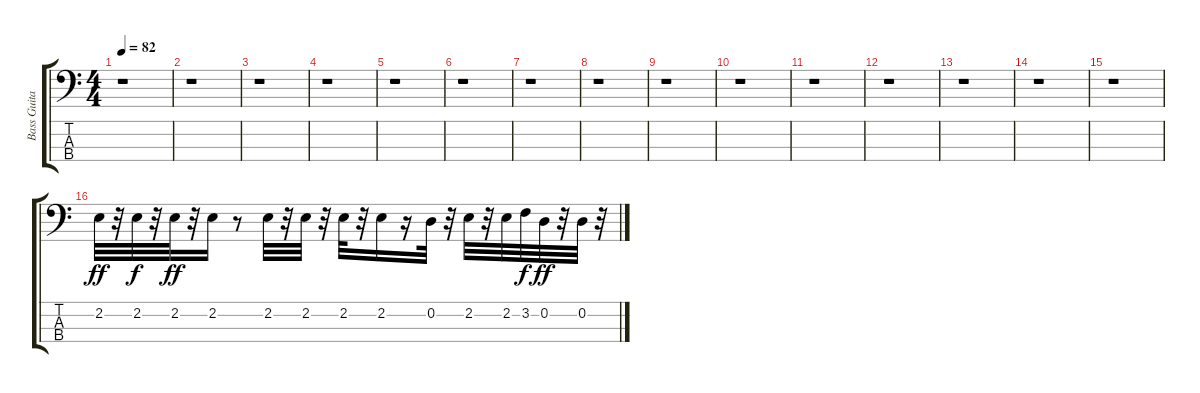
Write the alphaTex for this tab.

\track ("Bass Guitar" "Bass Guita") {instrument electricbassfinger}
\staff {score tabs}
\tuning (G2 D2 A1 D1) {hide}
\ts (4 4)
\tempo 82
\clef f4
\ks c
r.1{dy ff} |
r.1 |
r.1 |
r.1 |
r.1 |
r.1 |
r.1 |
r.1 |
r.1 |
r.1 |
r.1 |
r.1 |
r.1 |
r.1 |
r.1 |
2.2.32 r.32 2.2.32{dy f} r.32 2.2.32{dy ff} r.32 2.2.16 r.8 2.2.32 r.32 2.2.32 r.32 2.2.32 r.32 2.2.16 r.16 0.2.32 r.32 2.2.32 r.32 2.2.32 3.2.32{dy f} 0.2.32{dy ff} r.32 0.2.32 r.32
